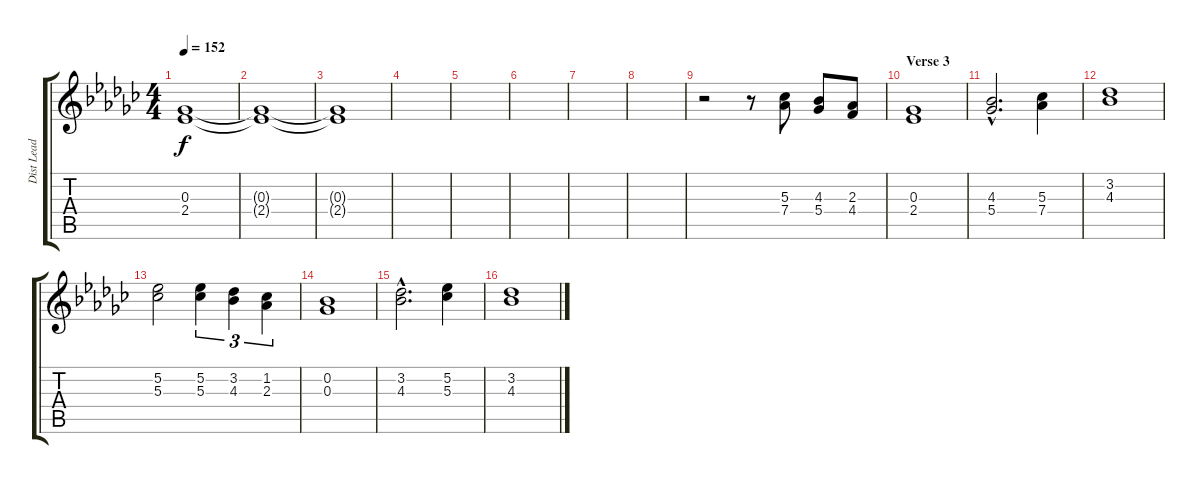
\track ("Dist Lead" "Dist Lead") {instrument distortionguitar}
\staff {score tabs}
\tuning (Eb4 Bb3 Gb3 Db3 Ab2 Eb2) {hide}
\ts (4 4)
\tempo 152
\clef g2
\ks gb
(0.3{t} 2.4{t}).1{dy f} |
(0.3{t} 2.4{t}).1 |
(0.3{t} 2.4{t}).1 |
|
|
|
|
|
r.2 r.8 (5.3 7.4).8 (4.3 5.4).8 (2.3 4.4).8 |
\section ("" "Verse 3")
(0.3 2.4).1 |
(4.3{hac} 5.4{hac}).2{d} (5.3 7.4).4 |
(3.2 4.3).1 |
(5.2 5.3).2 (5.2 5.3).4{tu (3 2)} (3.2 4.3).4{tu (3 2)} (1.2 2.3).4{tu (3 2)} |
(0.2 0.3).1 |
(3.2{hac} 4.3{hac}).2{d} (5.2 5.3).4 |
(3.2 4.3).1
